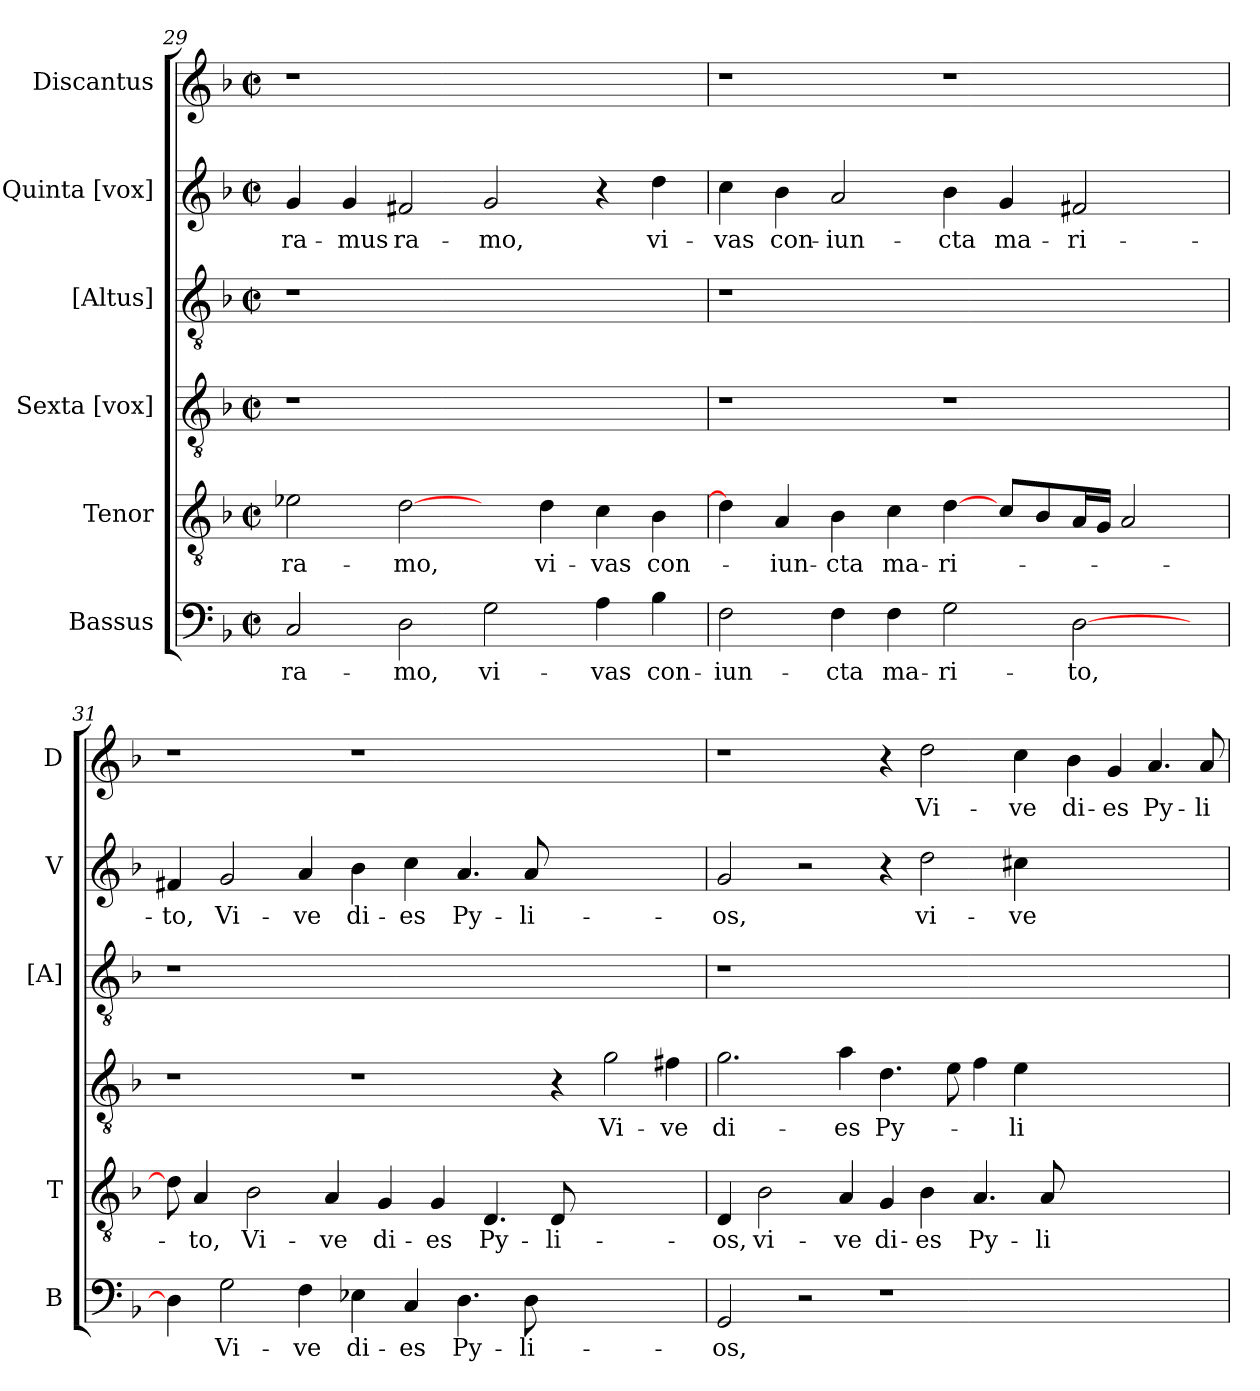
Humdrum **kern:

**kern	**text	**kern	**text	**kern	**text	**kern	**kern	**text	**kern	**text
*part6	*part6	*part5	*part5	*part4	*part4	*part3	*part2	*part2	*part1	*part1
*staff6	*staff6	*staff5	*staff5	*staff4	*staff4	*staff3	*staff2	*staff2	*staff1	*staff1
*I"Bassus	*	*I"Tenor	*	*I"Sexta [vox]	*	*I"[Altus]	*I"Quinta [vox]	*	*I"Discantus	*
*I'B	*	*I'T	*	*	*	*I'[A]	*I'V	*	*I'D	*
*clefF4	*	*clefGv2	*	*clefGv2	*	*clefGv2	*clefG2	*	*clefG2	*
*k[b-]	*	*k[b-]	*	*k[b-]	*	*k[b-]	*k[b-]	*	*k[b-]	*
*F:	*	*F:	*	*F:	*	*F:	*F:	*	*F:	*
*M2/2	*	*M2/2	*	*M2/2	*	*M2/2	*M2/2	*	*M2/2	*
*met(c|)	*	*met(c|)	*	*met(c|)	*	*met(c|)	*met(c|)	*	*met(c|)	*
=29	=29	=29	=29	=29	=29	=29	=29	=29	=29	=29
2C/	ra-	2e-X\	ra-	1r	.	1r	4g/	ra-	1r	.
.	.	.	.	.	.	.	4g/	-mus	.	.
2D\	-mo,	[2d\	-mo,	.	.	.	2f#X/	ra-	.	.
2G\	vi-	4ryy	.	1ryy	.	1ryy	2g/	-mo,	1ryy	.
.	.	4d\	vi-	.	.	.	.	.	.	.
4A\	-vas	4c\	-vas	.	.	.	4r	.	.	.
4B-\	con-	4B-\	con-	.	.	.	4dd\	vi-	.	.
!!LO:LB:g=z
=30	=30	=30	=30	=30	=30	=30	=30	=30	=30	=30
2F\	-iun-	4d\]	.	1r	.	1r	4cc\	-vas	1r	.
.	.	4A/	-iun-	.	.	.	4b-\	con-	.	.
4F\	-cta	4B-\	-cta	.	.	.	2a/	-iun-	.	.
4F\	ma-	4c\	ma-	.	.	.	.	.	.	.
2G\	-ri-	[4d\	-ri-	1r	.	1ryy	4b-\	-cta	1r	.
.	.	8c/L	.	.	.	.	4g/	ma-	.	.
.	.	8B-/	.	.	.	.	.	.	.	.
[2D\	-to,	16A/L	.	.	.	.	2f#X/	-ri-	.	.
.	.	16G/JJ	.	.	.	.	.	.	.	.
.	.	2A/	.	.	.	.	.	.	.	.
8ryy	.	.	.	8ryy	.	8ryy	8ryy	.	8ryy	.
=31	=31	=31	=31	=31	=31	=31	=31	=31	=31	=31
4D\]	.	8d\]	.	1r	.	1r	4f#X/	-to,	1r	.
.	.	4A/	-to,	.	.	.	.	.	.	.
2G\	Vi-	.	.	.	.	.	2g/	Vi-	.	.
.	.	2B-\	Vi-	.	.	.	.	.	.	.
4F\	-ve	.	.	.	.	.	4a/	-ve	.	.
.	.	4A/	-ve	.	.	.	.	.	.	.
4E-X\	di-	.	.	1r	.	1ryy	4b-\	di-	1r	.
.	.	4G/	di-	.	.	.	.	.	.	.
4C/	-es	.	.	.	.	.	4cc\	-es	.	.
.	.	4G/	-es	.	.	.	.	.	.	.
4.D\	Py-	.	.	.	.	.	4.a/	Py-	.	.
.	.	4.D/	Py-	.	.	.	.	.	.	.
8D\	-li-	.	.	.	.	.	8a/	-li-	.	.
1ryy	.	8D/	-li-	4r	.	1ryy	1ryy	.	1ryy	.
.	.	2..ryy	.	.	.	.	.	.	.	.
.	.	.	.	2g\	Vi-	.	.	.	.	.
.	.	.	.	4f#X\	-ve	.	.	.	.	.
=32	=32	=32	=32	=32	=32	=32	=32	=32	=32	=32
2GG/	-os,	4D/	-os,	2.g\	di-	1r	2g/	-os,	1r	.
.	.	2B-\	vi-	.	.	.	.	.	.	.
2r	.	.	.	.	.	.	2r	.	.	.
.	.	4A/	-ve	4a\	-es	.	.	.	.	.
1r	.	4G/	di-	4.d\	Py-	1ryy	4r	.	4r	.
.	.	4B-\	-es	.	.	.	2dd\	vi-	2dd\	Vi-
.	.	.	.	8e\	.	.	.	.	.	.
.	.	4.A/	Py-	4f\	.	.	.	.	.	.
.	.	.	.	4e\	-li-	.	4cc#X\	-ve	4cc\	-ve
.	.	8A/	-li-	.	.	.	.	.	.	.
1ryy	.	1ryy	.	1ryy	.	1ryy	1ryy	.	4b-\	di-
.	.	.	.	.	.	.	.	.	4g/	-es
.	.	.	.	.	.	.	.	.	4.a/	Py-
.	.	.	.	.	.	.	.	.	8a/	-li-
=	=	=	=	=	=	=	=	=	=	=
*-	*-	*-	*-	*-	*-	*-	*-	*-	*-	*-
